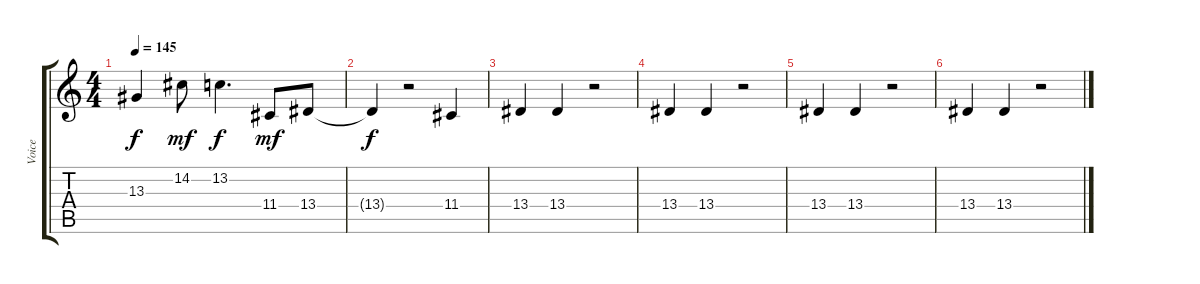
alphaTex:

\track ("Voice" "Voice") {instrument lead8bassandlead}
\staff {score tabs}
\tuning (E4 B3 G3 D3 A2 E2) {hide}
\ts (4 4)
\tempo 145
\clef g2
\ks c
13.3{t}.4{dy f} 14.2.8{dy mf} 13.2.4{d dy f} 11.4.8{dy mf} 13.4.8 |
13.4{t}.4{dy f} r.2 11.4.4 |
13.4.4 13.4.4 r.2 |
13.4.4 13.4.4 r.2 |
13.4.4 13.4.4 r.2 |
13.4.4 13.4.4 r.2
